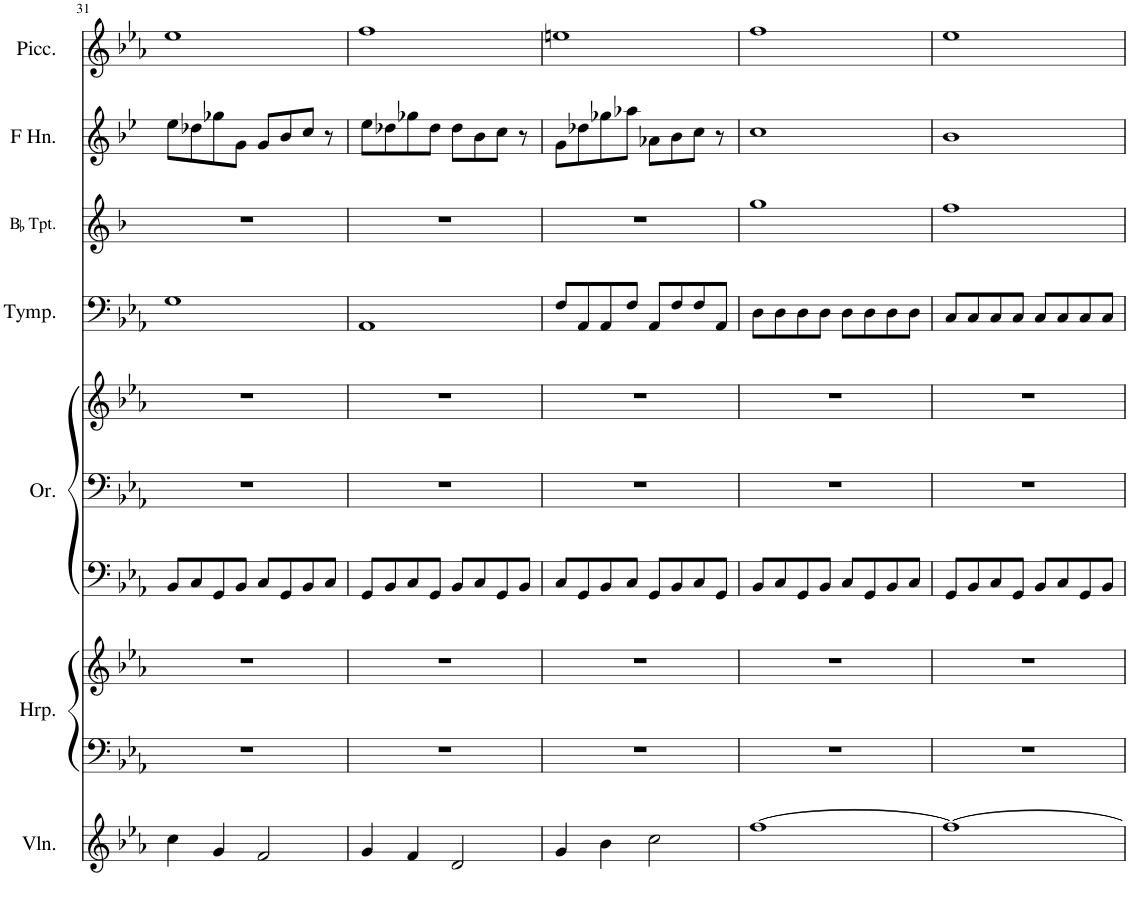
**kern	**kern	**kern	**kern	**kern	**kern	**kern	**kern	**kern	**kern
*part7	*part6	*part6	*part5	*part5	*part5	*part4	*part3	*part2	*part1
*staff10	*staff9	*staff8	*staff7	*staff6	*staff5	*staff4	*staff3	*staff2	*staff1
*I"Violin	*I"Harp	*	*I"Organ	*	*	*I"Tympani	*I"BaccidentalFlat Trumpet	*I"Horn	*I"Piccolo
*I'Vln.	*I'Hrp.	*	*I'Or.	*	*	*I'Tymp.	*I'BaccidentalFlat Tpt.	*	*I'Picc.
!!LO:PB:g=z
*clefG2	*clefF4	*clefG2	*clefF4	*clefF4	*clefG2	*clefF4	*clefG2	*clefG2	*clefG2
*	*	*	*	*	*	*	*Trd1c2	*Trd4c7	*Trd-7c-12
*k[b-e-a-]	*k[b-e-a-]	*k[b-e-a-]	*k[b-e-a-]	*k[b-e-a-]	*k[b-e-a-]	*k[b-e-a-]	*k[b-]	*k[b-e-]	*k[b-e-a-]
*M4/4	*M4/4	*M4/4	*M4/4	*M4/4	*M4/4	*M4/4	*M4/4	*M4/4	*M4/4
=31	=31	=31	=31	=31	=31	=31	=31	=31	=31
4cc\	1r	1r	8BB-/L	1r	1r	1G	1r	8ee-\L	1ee-
.	.	.	8C/	.	.	.	.	8dd-X\	.
4g/	.	.	8GG/	.	.	.	.	8gg-X\	.
.	.	.	8BB-/J	.	.	.	.	8g\J	.
2f/	.	.	8C/L	.	.	.	.	8g/L	.
.	.	.	8GG/	.	.	.	.	8b-/	.
.	.	.	8BB-/	.	.	.	.	8cc/J	.
.	.	.	8C/J	.	.	.	.	8r	.
=32	=32	=32	=32	=32	=32	=32	=32	=32	=32
4g/	1r	1r	8GG/L	1r	1r	1AA-	1r	8ee-\L	1ff
.	.	.	8BB-/	.	.	.	.	8dd-X\	.
4f/	.	.	8C/	.	.	.	.	8gg-X\	.
.	.	.	8GG/J	.	.	.	.	8dd-\J	.
2d/	.	.	8BB-/L	.	.	.	.	8dd-\L	.
.	.	.	8C/	.	.	.	.	8b-\	.
.	.	.	8GG/	.	.	.	.	8cc\J	.
.	.	.	8BB-/J	.	.	.	.	8r	.
=33	=33	=33	=33	=33	=33	=33	=33	=33	=33
4g/	1r	1r	8C/L	1r	1r	8F/L	1r	8g\L	1een
.	.	.	8GG/	.	.	8AA-/	.	8dd-X\	.
4b-\	.	.	8BB-/	.	.	8AA-/	.	8gg-X\	.
.	.	.	8C/J	.	.	8F/J	.	8aa-X\J	.
2cc\	.	.	8GG/L	.	.	8AA-/L	.	8a-X\L	.
.	.	.	8BB-/	.	.	8F/	.	8b-\	.
.	.	.	8C/	.	.	8F/	.	8cc\J	.
.	.	.	8GG/J	.	.	8AA-/J	.	8r	.
=34	=34	=34	=34	=34	=34	=34	=34	=34	=34
[1ff	1r	1r	8BB-/L	1r	1r	8D\L	1gg	1cc	1ff
.	.	.	8C/	.	.	8D\	.	.	.
.	.	.	8GG/	.	.	8D\	.	.	.
.	.	.	8BB-/J	.	.	8D\J	.	.	.
.	.	.	8C/L	.	.	8D\L	.	.	.
.	.	.	8GG/	.	.	8D\	.	.	.
.	.	.	8BB-/	.	.	8D\	.	.	.
.	.	.	8C/J	.	.	8D\J	.	.	.
=35	=35	=35	=35	=35	=35	=35	=35	=35	=35
1ff_	1r	1r	8GG/L	1r	1r	8C/L	1ff	1b-	1ee-
.	.	.	8BB-/	.	.	8C/	.	.	.
.	.	.	8C/	.	.	8C/	.	.	.
.	.	.	8GG/J	.	.	8C/J	.	.	.
.	.	.	8BB-/L	.	.	8C/L	.	.	.
.	.	.	8C/	.	.	8C/	.	.	.
.	.	.	8GG/	.	.	8C/	.	.	.
.	.	.	8BB-/J	.	.	8C/J	.	.	.
=	=	=	=	=	=	=	=	=	=
*-	*-	*-	*-	*-	*-	*-	*-	*-	*-
